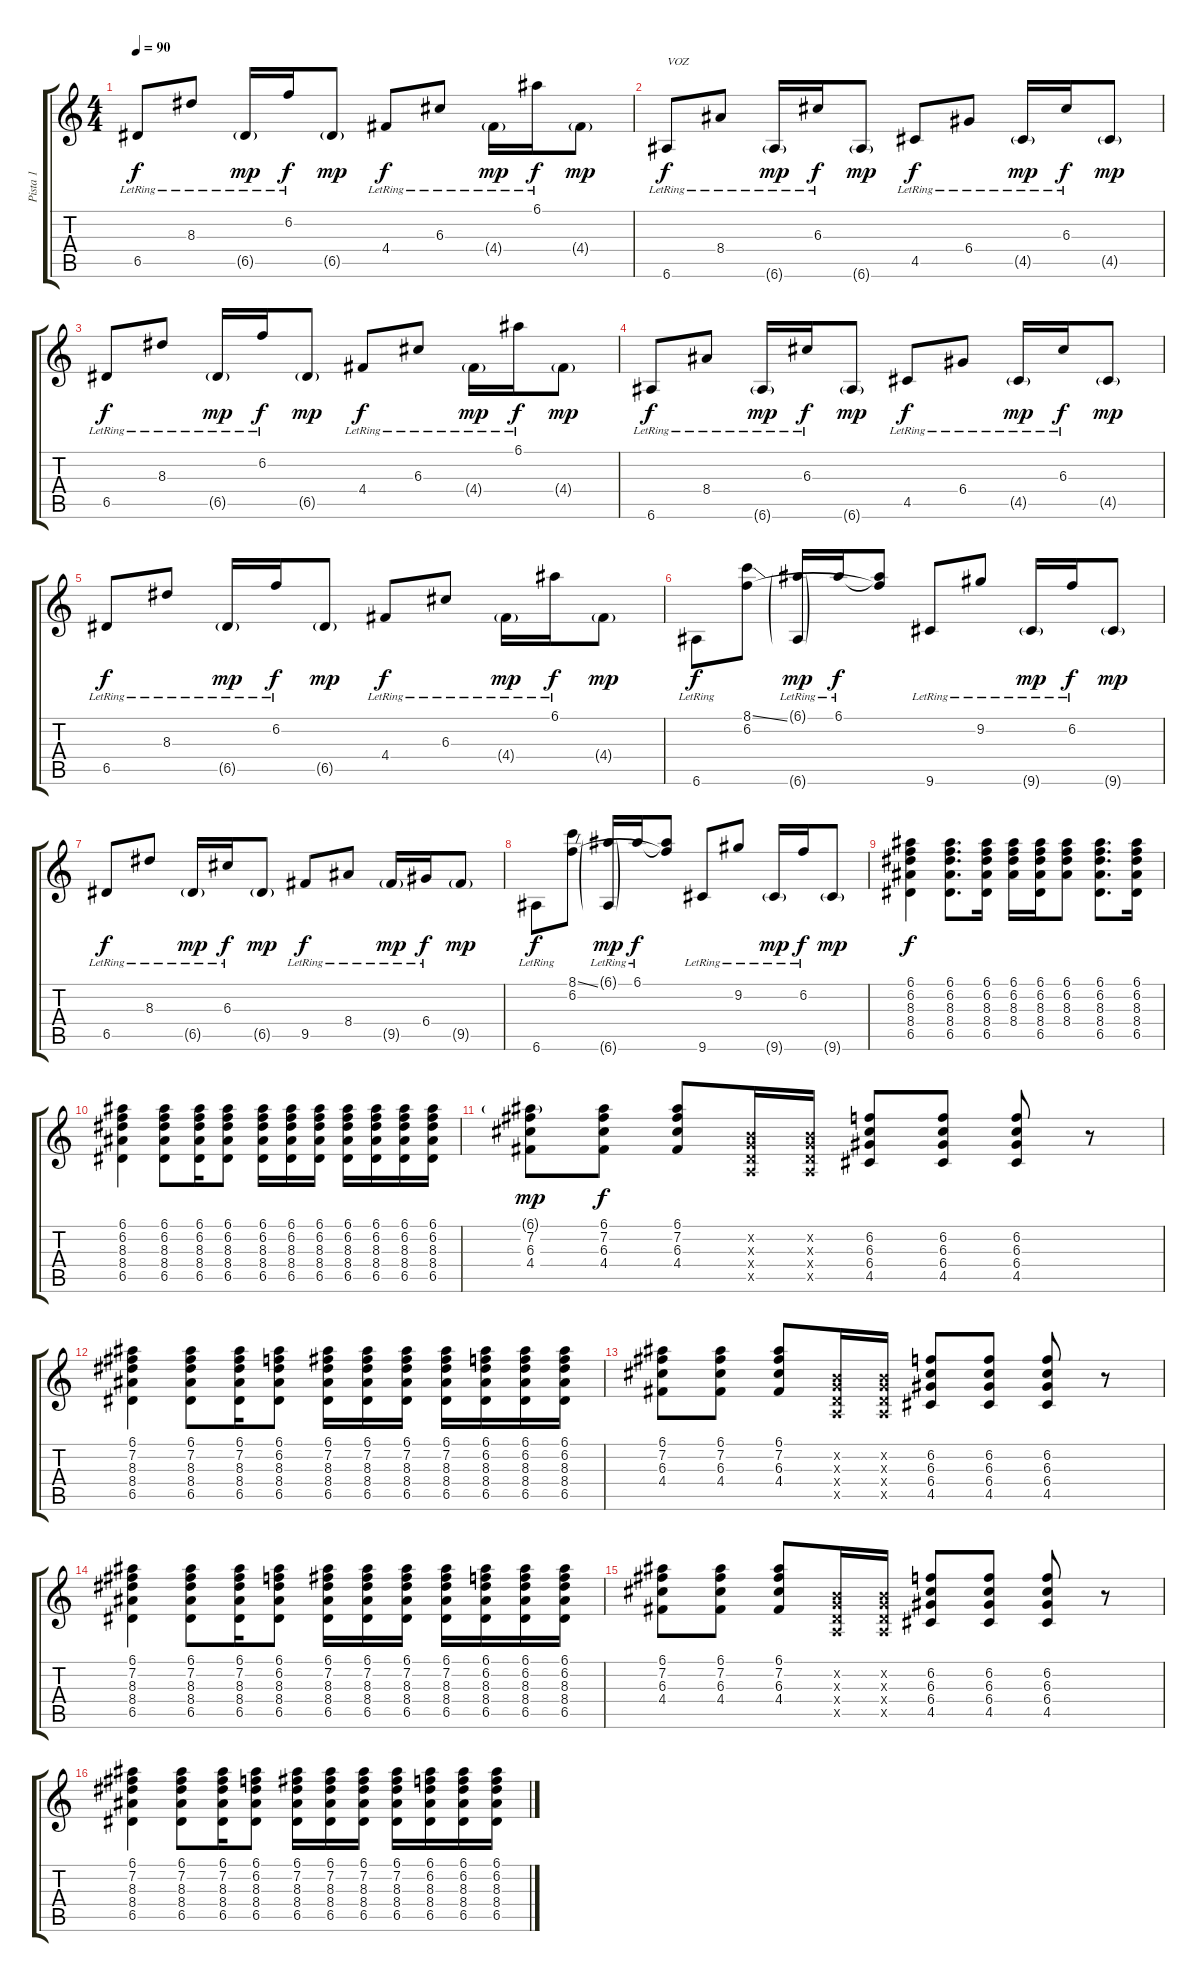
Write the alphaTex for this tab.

\track ("Pista 1" "Pista 1") {instrument acousticguitarsteel}
\staff {score tabs}
\tuning (E4 B3 G3 D3 A2 E2) {hide}
\ts (4 4)
\tempo 90
\clef g2
\ks c
6.5{lr}.8{dy f} 8.3{lr}.8 6.5{g lr}.16{dy mp} 6.2{lr}.16{dy f} 6.5{g}.8{dy mp} 4.4{lr}.8{dy f} 6.3{lr}.8 4.4{g lr}.16{dy mp} 6.1{lr}.16{dy f} 4.4{g}.8{dy mp} |
6.6{lr}.8{txt "VOZ" dy f} 8.4{lr}.8 6.6{g lr}.16{dy mp} 6.3{lr}.16{dy f} 6.6{g}.8{dy mp} 4.5{lr}.8{dy f} 6.4{lr}.8 4.5{g lr}.16{dy mp} 6.3{lr}.16{dy f} 4.5{g}.8{dy mp} |
6.5{lr}.8{dy f} 8.3{lr}.8 6.5{g lr}.16{dy mp} 6.2{lr}.16{dy f} 6.5{g}.8{dy mp} 4.4{lr}.8{dy f} 6.3{lr}.8 4.4{g lr}.16{dy mp} 6.1{lr}.16{dy f} 4.4{g}.8{dy mp} |
6.6{lr}.8{dy f} 8.4{lr}.8 6.6{g lr}.16{dy mp} 6.3{lr}.16{dy f} 6.6{g}.8{dy mp} 4.5{lr}.8{dy f} 6.4{lr}.8 4.5{g lr}.16{dy mp} 6.3{lr}.16{dy f} 4.5{g}.8{dy mp} |
6.5{lr}.8{dy f} 8.3{lr}.8 6.5{g lr}.16{dy mp} 6.2{lr}.16{dy f} 6.5{g}.8{dy mp} 4.4{lr}.8{dy f} 6.3{lr}.8 4.4{g lr}.16{dy mp} 6.1{lr}.16{dy f} 4.4{g}.8{dy mp} |
6.6{lr}.8{dy f} (8.1{ss} 6.2).8 (6.1{g} 6.6{g lr}).16{dy mp} 6.1{lr}.16{dy f} (6.1{t} 6.2{t}).8 9.6{lr}.8 9.2{lr}.8 9.6{g lr}.16{dy mp} 6.2{lr}.16{dy f} 9.6{g}.8{dy mp} |
6.5{lr}.8{dy f} 8.3{lr}.8 6.5{g lr}.16{dy mp} 6.3{lr}.16{dy f} 6.5{g}.8{dy mp} 9.5{lr}.8{dy f} 8.4{lr}.8 9.5{g lr}.16{dy mp} 6.4{lr}.16{dy f} 9.5{g}.8{dy mp} |
6.6{lr}.8{dy f} (8.1{ss} 6.2).8 (6.1{g} 6.6{g lr}).16{dy mp} 6.1{lr}.16{dy f} (6.1{t} 6.2{t}).8 9.6{lr}.8 9.2{lr}.8 9.6{g lr}.16{dy mp} 6.2{lr}.16{dy f} 9.6{g}.8{dy mp} |
(6.1 6.2 8.3 8.4 6.5).4{dy f} (6.1 6.2 8.3 8.4 6.5).8{d} (6.1 6.2 8.3 8.4 6.5).16 (6.1 6.2 8.3 8.4).16 (6.1 6.2 8.3 8.4 6.5).16 (6.1 6.2 8.3 8.4).8 (6.1 6.2 8.3 8.4 6.5).8{d} (6.1 6.2 8.3 8.4 6.5).16 |
(6.1 6.2 8.3 8.4 6.5).4 (6.1 6.2 8.3 8.4 6.5).8 (6.1 6.2 8.3 8.4 6.5).16 (6.1 6.2 8.3 8.4 6.5).8 (6.1 6.2 8.3 8.4 6.5).16 (6.1 6.2 8.3 8.4 6.5).16 (6.1 6.2 8.3 8.4 6.5).16 (6.1 6.2 8.3 8.4 6.5).16 (6.1 6.2 8.3 8.4 6.5).16 (6.1 6.2 8.3 8.4 6.5).16 (6.1 6.2 8.3 8.4 6.5).16 |
(6.1{g} 7.2 6.3 4.4).8{dy mp} (6.1 7.2 6.3 4.4).8{dy f} (6.1 7.2 6.3 4.4).8 (0.2{x} 0.3{x} 0.4{x} 0.5{x}).16 (0.2{x} 0.3{x} 0.4{x} 0.5{x}).16 (6.2 6.3 6.4 4.5).8 (6.2 6.3 6.4 4.5).8 (6.2 6.3 6.4 4.5).8 r.8 |
(6.1 7.2 8.3 8.4 6.5).4 (6.1 7.2 8.3 8.4 6.5).8 (6.1 7.2 8.3 8.4 6.5).16 (6.1 6.2 8.3 8.4 6.5).8 (6.1 7.2 8.3 8.4 6.5).16 (6.1 7.2 8.3 8.4 6.5).16 (6.1 7.2 8.3 8.4 6.5).16 (6.1 7.2 8.3 8.4 6.5).16 (6.1 6.2 8.3 8.4 6.5).16 (6.1 6.2 8.3 8.4 6.5).16 (6.1 6.2 8.3 8.4 6.5).16 |
(6.1 7.2 6.3 4.4).8 (6.1 7.2 6.3 4.4).8 (6.1 7.2 6.3 4.4).8 (0.2{x} 0.3{x} 0.4{x} 0.5{x}).16 (0.2{x} 0.3{x} 0.4{x} 0.5{x}).16 (6.2 6.3 6.4 4.5).8 (6.2 6.3 6.4 4.5).8 (6.2 6.3 6.4 4.5).8 r.8 |
(6.1 7.2 8.3 8.4 6.5).4 (6.1 7.2 8.3 8.4 6.5).8 (6.1 7.2 8.3 8.4 6.5).16 (6.1 6.2 8.3 8.4 6.5).8 (6.1 7.2 8.3 8.4 6.5).16 (6.1 7.2 8.3 8.4 6.5).16 (6.1 7.2 8.3 8.4 6.5).16 (6.1 7.2 8.3 8.4 6.5).16 (6.1 6.2 8.3 8.4 6.5).16 (6.1 6.2 8.3 8.4 6.5).16 (6.1 6.2 8.3 8.4 6.5).16 |
(6.1 7.2 6.3 4.4).8 (6.1 7.2 6.3 4.4).8 (6.1 7.2 6.3 4.4).8 (0.2{x} 0.3{x} 0.4{x} 0.5{x}).16 (0.2{x} 0.3{x} 0.4{x} 0.5{x}).16 (6.2 6.3 6.4 4.5).8 (6.2 6.3 6.4 4.5).8 (6.2 6.3 6.4 4.5).8 r.8 |
(6.1 7.2 8.3 8.4 6.5).4 (6.1 7.2 8.3 8.4 6.5).8 (6.1 7.2 8.3 8.4 6.5).16 (6.1 6.2 8.3 8.4 6.5).8 (6.1 7.2 8.3 8.4 6.5).16 (6.1 7.2 8.3 8.4 6.5).16 (6.1 7.2 8.3 8.4 6.5).16 (6.1 7.2 8.3 8.4 6.5).16 (6.1 6.2 8.3 8.4 6.5).16 (6.1 6.2 8.3 8.4 6.5).16 (6.1 6.2 8.3 8.4 6.5).16
